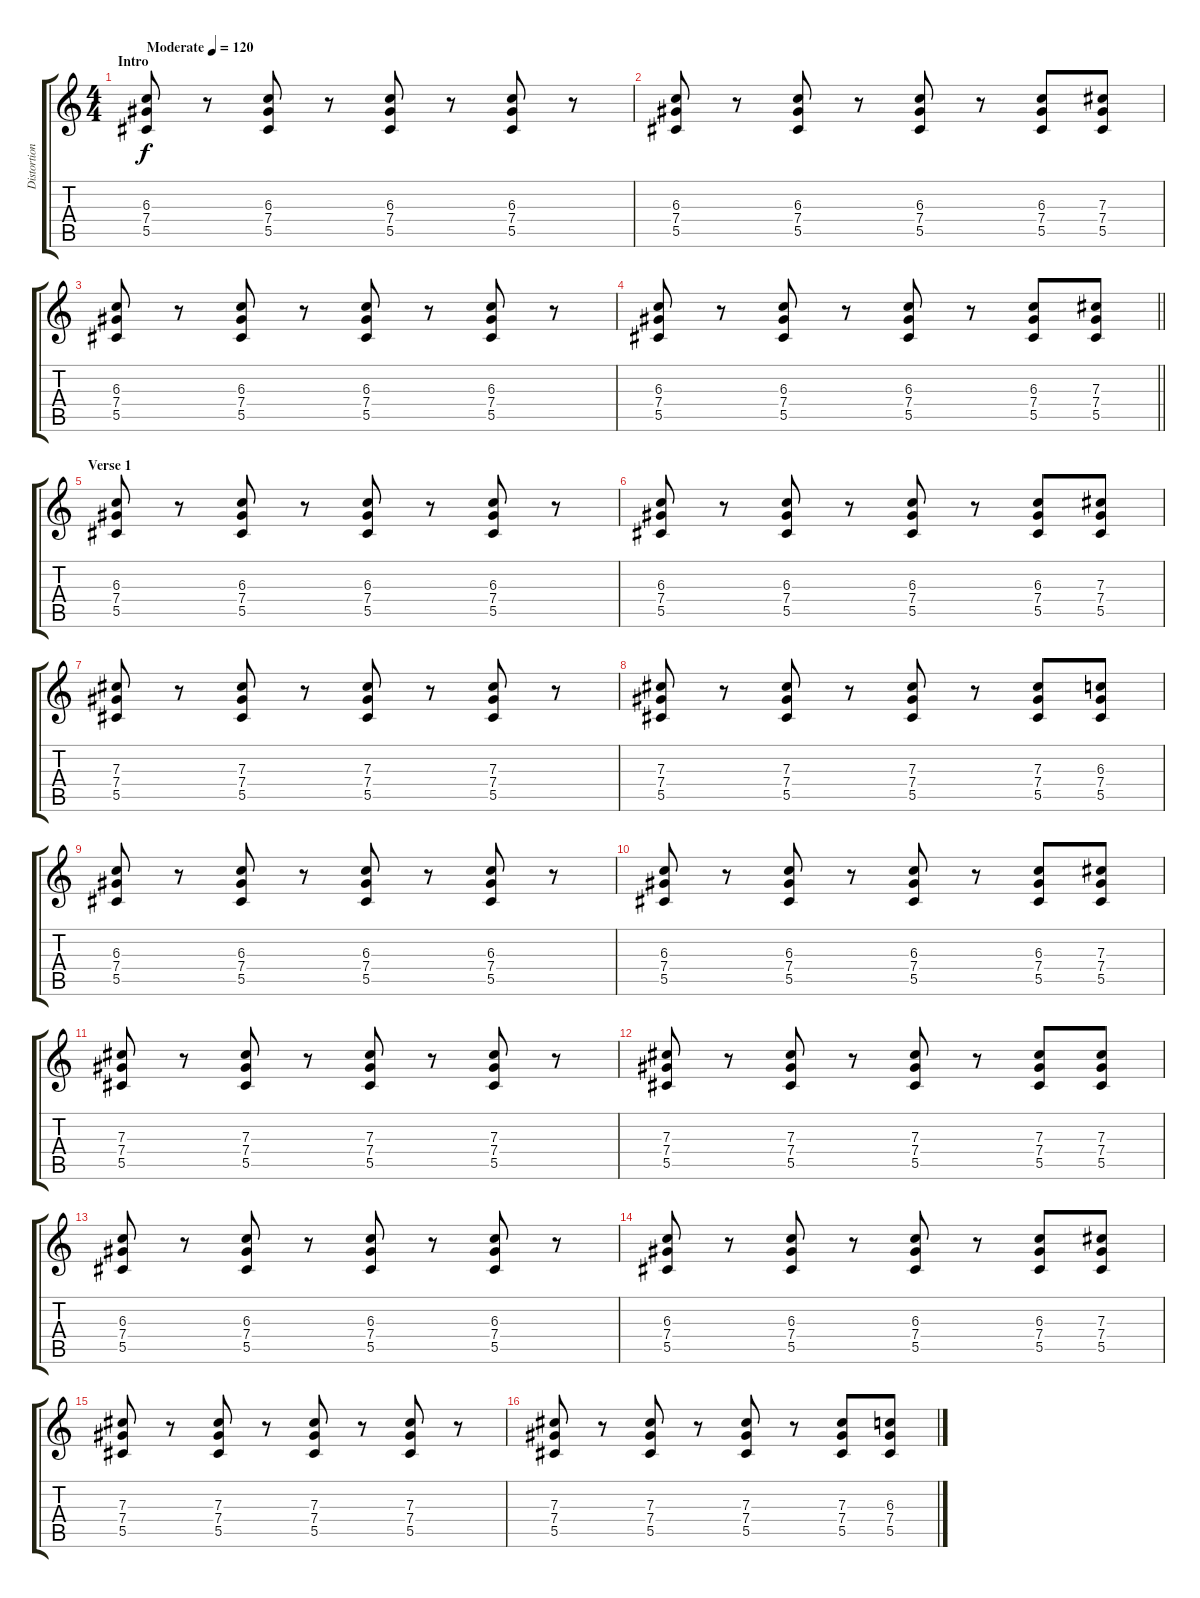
\track ("Distortion" "Distortion") {instrument distortionguitar}
\staff {score tabs}
\tuning (Eb4 Bb3 Gb3 Db3 Ab2 Eb2) {hide}
\ts (4 4)
\section ("" "Intro")
\tempo (120 "Moderate")
\tempo 139
\tempo (120 "Moderate")
\clef g2
\ks c
(6.3 7.4 5.5).8{dy f instrument distortionguitar} r.8 (6.3 7.4 5.5).8 r.8 (6.3 7.4 5.5).8 r.8 (6.3 7.4 5.5).8 r.8 |
(6.3 7.4 5.5).8 r.8 (6.3 7.4 5.5).8 r.8 (6.3 7.4 5.5).8 r.8 (6.3 7.4 5.5).8 (7.3 7.4 5.5).8 |
(6.3 7.4 5.5).8 r.8 (6.3 7.4 5.5).8 r.8 (6.3 7.4 5.5).8 r.8 (6.3 7.4 5.5).8 r.8 |
\barLineRight lightlight
(6.3 7.4 5.5).8 r.8 (6.3 7.4 5.5).8 r.8 (6.3 7.4 5.5).8 r.8 (6.3 7.4 5.5).8 (7.3 7.4 5.5).8 |
\section ("" "Verse 1")
(6.3 7.4 5.5).8 r.8 (6.3 7.4 5.5).8 r.8 (6.3 7.4 5.5).8 r.8 (6.3 7.4 5.5).8 r.8 |
(6.3 7.4 5.5).8 r.8 (6.3 7.4 5.5).8 r.8 (6.3 7.4 5.5).8 r.8 (6.3 7.4 5.5).8 (7.3 7.4 5.5).8 |
(7.3 7.4 5.5).8 r.8 (7.3 7.4 5.5).8 r.8 (7.3 7.4 5.5).8 r.8 (7.3 7.4 5.5).8 r.8 |
(7.3 7.4 5.5).8 r.8 (7.3 7.4 5.5).8 r.8 (7.3 7.4 5.5).8 r.8 (7.3 7.4 5.5).8 (6.3 7.4 5.5).8 |
(6.3 7.4 5.5).8 r.8 (6.3 7.4 5.5).8 r.8 (6.3 7.4 5.5).8 r.8 (6.3 7.4 5.5).8 r.8 |
(6.3 7.4 5.5).8 r.8 (6.3 7.4 5.5).8 r.8 (6.3 7.4 5.5).8 r.8 (6.3 7.4 5.5).8 (7.3 7.4 5.5).8 |
(7.3 7.4 5.5).8 r.8 (7.3 7.4 5.5).8 r.8 (7.3 7.4 5.5).8 r.8 (7.3 7.4 5.5).8 r.8 |
(7.3 7.4 5.5).8 r.8 (7.3 7.4 5.5).8 r.8 (7.3 7.4 5.5).8 r.8 (7.3 7.4 5.5).8 (7.3 7.4 5.5).8 |
(6.3 7.4 5.5).8 r.8 (6.3 7.4 5.5).8 r.8 (6.3 7.4 5.5).8 r.8 (6.3 7.4 5.5).8 r.8 |
(6.3 7.4 5.5).8 r.8 (6.3 7.4 5.5).8 r.8 (6.3 7.4 5.5).8 r.8 (6.3 7.4 5.5).8 (7.3 7.4 5.5).8 |
(7.3 7.4 5.5).8 r.8 (7.3 7.4 5.5).8 r.8 (7.3 7.4 5.5).8 r.8 (7.3 7.4 5.5).8 r.8 |
(7.3 7.4 5.5).8 r.8 (7.3 7.4 5.5).8 r.8 (7.3 7.4 5.5).8 r.8 (7.3 7.4 5.5).8 (6.3 7.4 5.5).8
